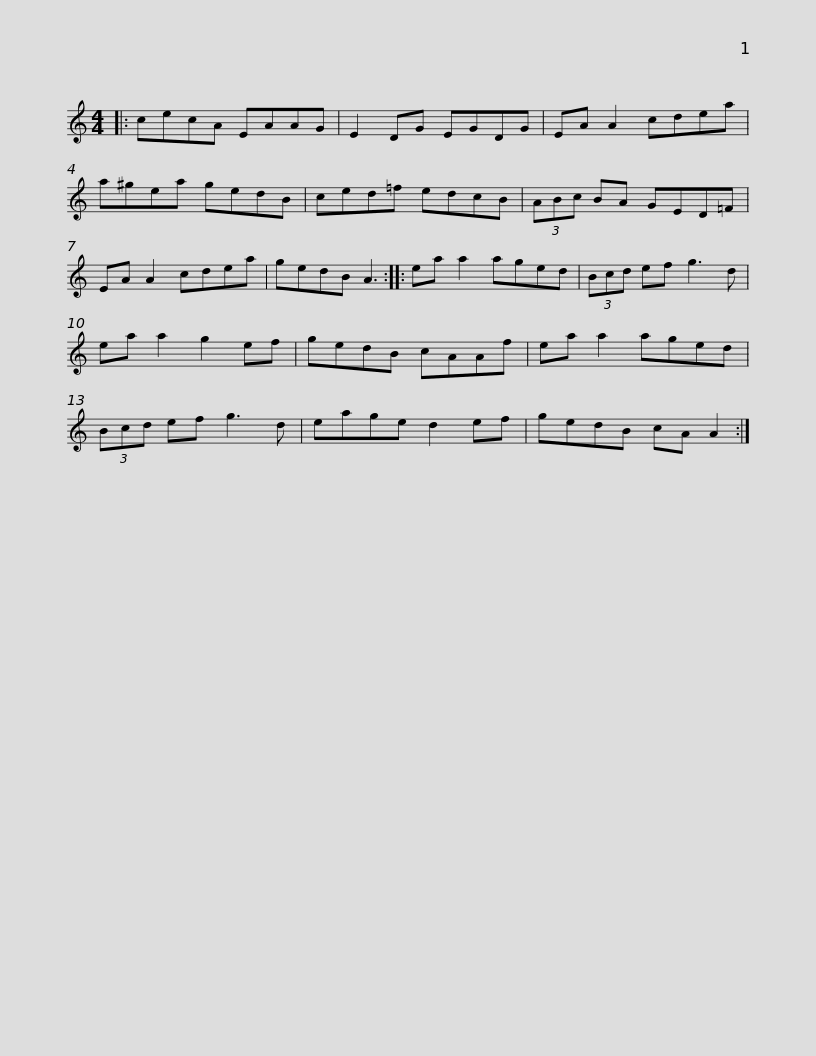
X:1
L:1/8
M:4/4
I:linebreak $
K:C
V:1 treble
V:1
|: cecA EAAG | E2 DG EGDG | EA A2 cdea | a^gea gedB | ced=f edcB |$ %5
 (3ABc BA GED=F | EA A2 cdea | gedB A3 :: ea a2 aged | (3Bcd ef g3 d | %10
 ea a2 g2 ef |$ gedB cAAf | ea a2 aged | (3Bcd ef g3 d | eage d2 ef | %15
 gedB cA A2 :| %16
